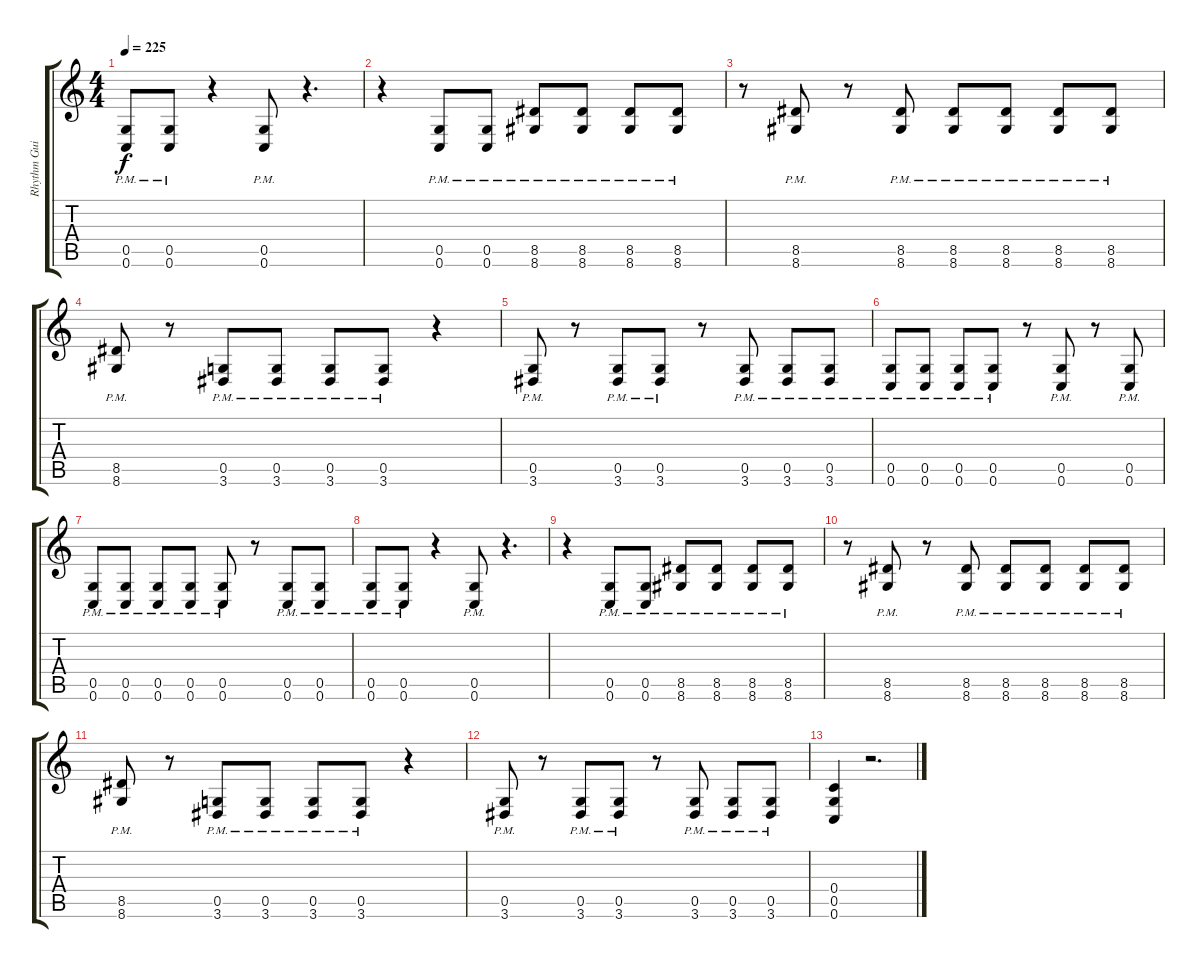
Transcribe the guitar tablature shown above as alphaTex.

\track ("Rhythm Guitar 2" "Rhythm Gui") {instrument distortionguitar}
\staff {score tabs}
\tuning (D4 A3 F3 C3 G2 C2) {hide}
\ts (4 4)
\tempo 225
\clef g2
\ks c
(0.5{pm} 0.6{pm}).8{dy f} (0.5{pm} 0.6{pm}).8 r.4 (0.5{pm} 0.6{pm}).8 r.4{d} |
r.4 (0.5{pm} 0.6{pm}).8 (0.5{pm} 0.6{pm}).8 (8.5{pm} 8.6{pm}).8 (8.5{pm} 8.6{pm}).8 (8.5{pm} 8.6{pm}).8 (8.5{pm} 8.6{pm}).8 |
r.8 (8.5{pm} 8.6{pm}).8 r.8 (8.5{pm} 8.6{pm}).8 (8.5{pm} 8.6{pm}).8 (8.5{pm} 8.6{pm}).8 (8.5{pm} 8.6{pm}).8 (8.5{pm} 8.6{pm}).8 |
(8.5{pm} 8.6{pm}).8 r.8 (0.5{pm} 3.6{pm}).8 (0.5{pm} 3.6{pm}).8 (0.5{pm} 3.6{pm}).8 (0.5{pm} 3.6{pm}).8 r.4 |
(0.5{pm} 3.6{pm}).8 r.8 (0.5{pm} 3.6{pm}).8 (0.5{pm} 3.6{pm}).8 r.8 (0.5{pm} 3.6{pm}).8 (0.5{pm} 3.6{pm}).8 (0.5{pm} 3.6{pm}).8 |
(0.5{pm} 0.6{pm}).8 (0.5{pm} 0.6{pm}).8 (0.5{pm} 0.6{pm}).8 (0.5{pm} 0.6{pm}).8 r.8 (0.5{pm} 0.6{pm}).8 r.8 (0.5{pm} 0.6{pm}).8 |
(0.5{pm} 0.6{pm}).8 (0.5{pm} 0.6{pm}).8 (0.5{pm} 0.6{pm}).8 (0.5{pm} 0.6{pm}).8 (0.5{pm} 0.6{pm}).8 r.8 (0.5{pm} 0.6{pm}).8 (0.5{pm} 0.6{pm}).8 |
(0.5{pm} 0.6{pm}).8 (0.5{pm} 0.6{pm}).8 r.4 (0.5{pm} 0.6{pm}).8 r.4{d} |
r.4 (0.5{pm} 0.6{pm}).8 (0.5{pm} 0.6{pm}).8 (8.5{pm} 8.6{pm}).8 (8.5{pm} 8.6{pm}).8 (8.5{pm} 8.6{pm}).8 (8.5{pm} 8.6{pm}).8 |
r.8 (8.5{pm} 8.6{pm}).8 r.8 (8.5{pm} 8.6{pm}).8 (8.5{pm} 8.6{pm}).8 (8.5{pm} 8.6{pm}).8 (8.5{pm} 8.6{pm}).8 (8.5{pm} 8.6{pm}).8 |
(8.5{pm} 8.6{pm}).8 r.8 (0.5{pm} 3.6{pm}).8 (0.5{pm} 3.6{pm}).8 (0.5{pm} 3.6{pm}).8 (0.5{pm} 3.6{pm}).8 r.4 |
(0.5{pm} 3.6{pm}).8 r.8 (0.5{pm} 3.6{pm}).8 (0.5{pm} 3.6{pm}).8 r.8 (0.5{pm} 3.6{pm}).8 (0.5{pm} 3.6{pm}).8 (0.5{pm} 3.6{pm}).8 |
(0.4 0.5 0.6).4 r.2{d}
